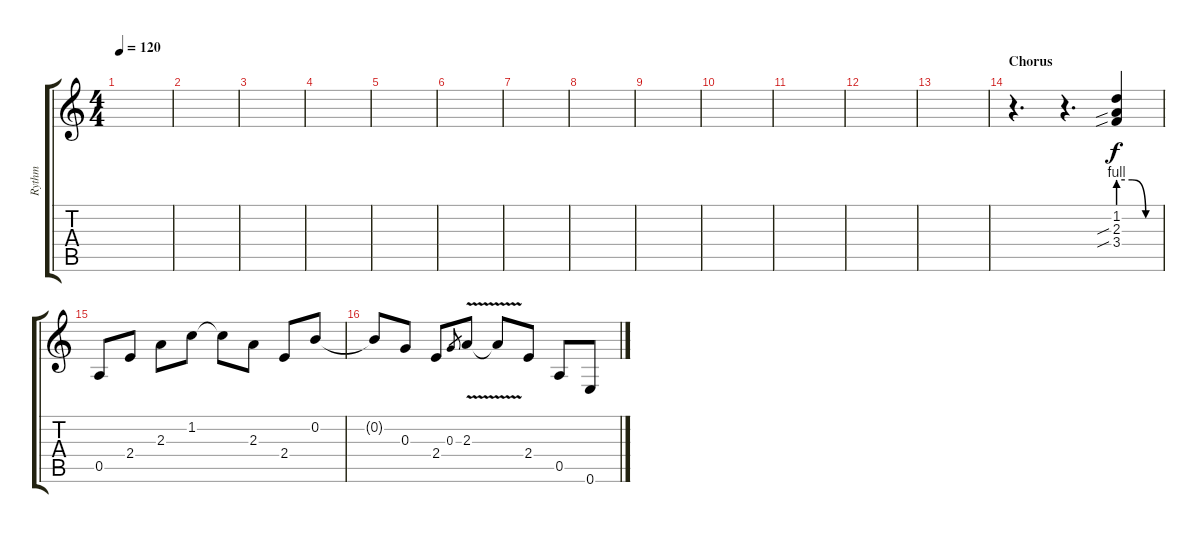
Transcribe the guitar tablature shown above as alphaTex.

\track ("Rythm" "Rythm") {instrument overdrivenguitar}
\staff {score tabs}
\tuning (E4 B3 G3 D3 A2 E2) {hide}
\ts (4 4)
\tempo 120
\clef g2
\ks c
|
|
|
|
|
|
|
|
|
|
|
|
|
\section ("" "Chorus")
r.4{d volume 16} r.4{d} (1.2{be (custom 0 4 20 4 40 0 60 0)} 2.3{sib} 3.4{sib}).4 |
0.5.8 2.4.8 2.3.8 1.2.8 1.2{t}.8 2.3.8 2.4.8 0.2.8 |
0.2{t}.8 0.3.8 2.4.8 0.3.8{gr} 2.3{v}.8 2.3{t}.8 2.4.8 0.5.8 0.6.8
